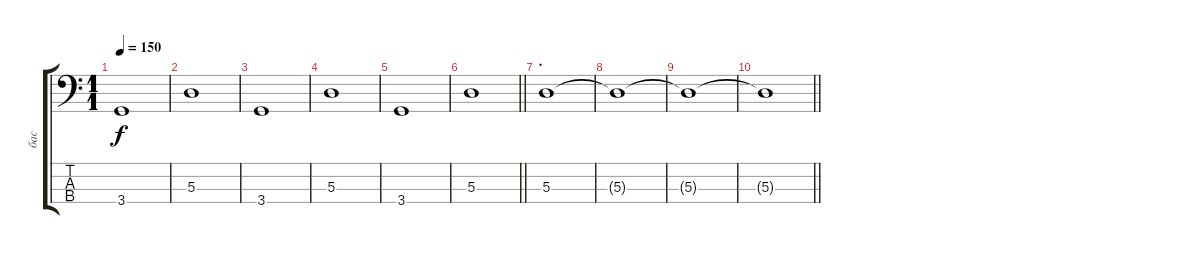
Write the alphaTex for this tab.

\track ("бас" "бас") {instrument electricbassfinger}
\staff {score tabs}
\tuning (G2 D2 A1 E1) {hide}
\ts (1 1)
\tempo 150
\clef f4
\ks c
3.4.1{dy f} |
5.3.1 |
3.4.1 |
5.3.1 |
3.4.1 |
\barLineRight lightlight
5.3.1 |
\section ("" ".")
5.3.1 |
5.3{t}.1 |
5.3{t}.1 |
\barLineRight lightlight
5.3{t}.1
